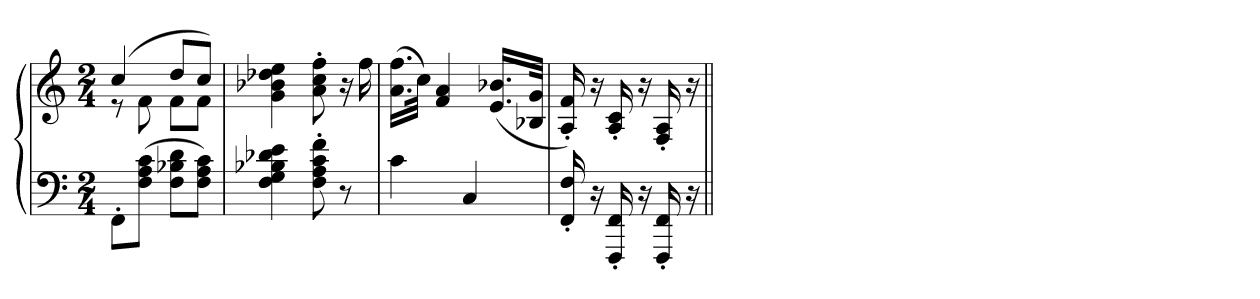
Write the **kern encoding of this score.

**kern	**kern
*part1	*part1
*staff2	*staff1
*clefF4	*clefG2
*M2/4	*M2/4
=	=
*	*^
8FF'L	(4cc	8r
(8F 8A 8cJ	.	8f
8F 8B-X 8dL	8ddL	8fL
8F 8A 8cJ)	8ccJ)	8fJ
*	*v	*v
=	=
4F 4G 4B-X 4d-X 4e	4g 4b-X 4dd-X 4ee
8F' 8A' 8c' 8f'	8a' 8cc' 8ff'
8r	16r
.	16ff
=	=
4c	(16.a 16.ffLL
.	32ccJJk)
.	4f 4a
4C	.
.	(16.e 16.b-XLL
.	32B-X 32gJJk
=	=
16FF' 16F'	16A' 16f')
16r	16r
16FFF' 16FF'	16A' 16c'
16r	16r
16FFF' 16FF'	16F' 16A'
16r	16r
=||	=||
*-	*-
